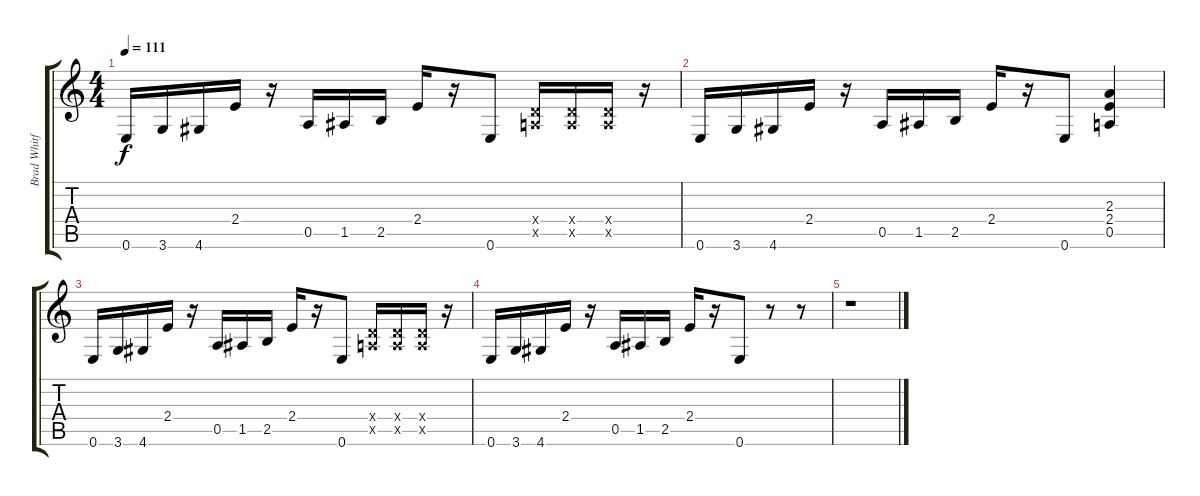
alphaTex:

\track ("Brad Whitford" "Brad Whitf") {instrument distortionguitar}
\staff {score tabs}
\tuning (E4 B3 G3 D3 A2 E2) {hide}
\ts (4 4)
\tempo 111
\clef g2
\ks c
0.6.16{dy f} 3.6.16 4.6.16 2.4.16 r.16 0.5.16 1.5.16 2.5.16 2.4.16 r.16 0.6.8 (0.4{x} 0.5{x}).16 (0.4{x} 0.5{x}).16 (0.4{x} 0.5{x}).16 r.16 |
0.6.16 3.6.16 4.6.16 2.4.16 r.16 0.5.16 1.5.16 2.5.16 2.4.16 r.16 0.6.8 (2.3 2.4 0.5).4 |
0.6.16 3.6.16 4.6.16 2.4.16 r.16 0.5.16 1.5.16 2.5.16 2.4.16 r.16 0.6.8 (0.4{x} 0.5{x}).16 (0.4{x} 0.5{x}).16 (0.4{x} 0.5{x}).16 r.16 |
0.6.16 3.6.16 4.6.16 2.4.16 r.16 0.5.16 1.5.16 2.5.16 2.4.16 r.16 0.6.8 r.8 r.8 |
r.1
